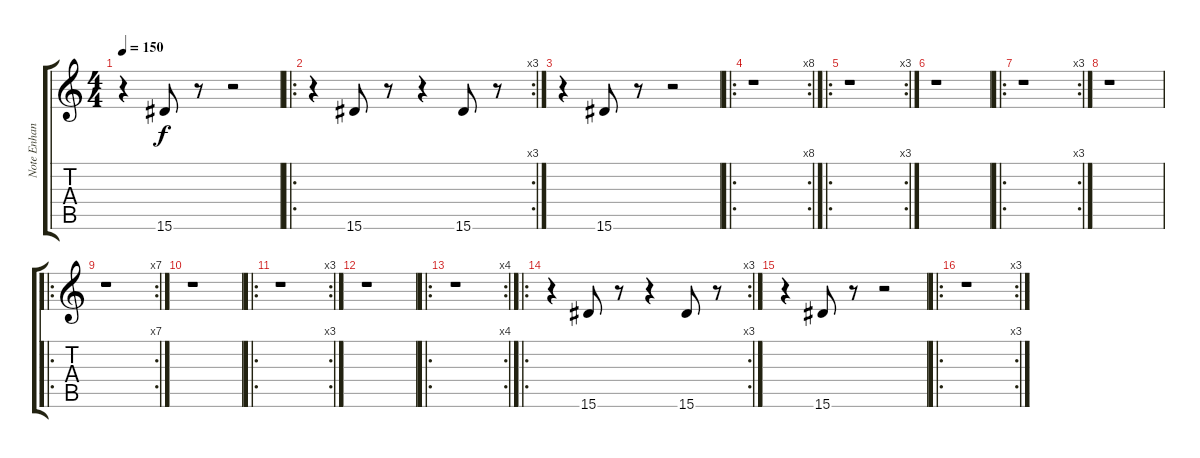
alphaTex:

\track ("Note Enhance" "Note Enhan") {instrument guitarharmonics}
\staff {score tabs}
\tuning (C4 G3 Eb3 Bb2 F2 C2) {hide}
\ts (4 4)
\tempo 150
\clef g2
\ks c
r.4{dy f} 15.6.8 r.8 r.2 |
\ro
\rc 3
r.4 15.6.8 r.8 r.4 15.6.8 r.8 |
r.4 15.6.8 r.8 r.2 |
\ro
\rc 8
r.1 |
\ro
\rc 3
r.1 |
r.1 |
\ro
\rc 3
r.1 |
r.1 |
\ro
\rc 7
r.1 |
r.1 |
\ro
\rc 3
r.1 |
r.1 |
\ro
\rc 4
r.1 |
\ro
\rc 3
r.4 15.6.8 r.8 r.4 15.6.8 r.8 |
r.4 15.6.8 r.8 r.2 |
\ro
\rc 3
r.1
